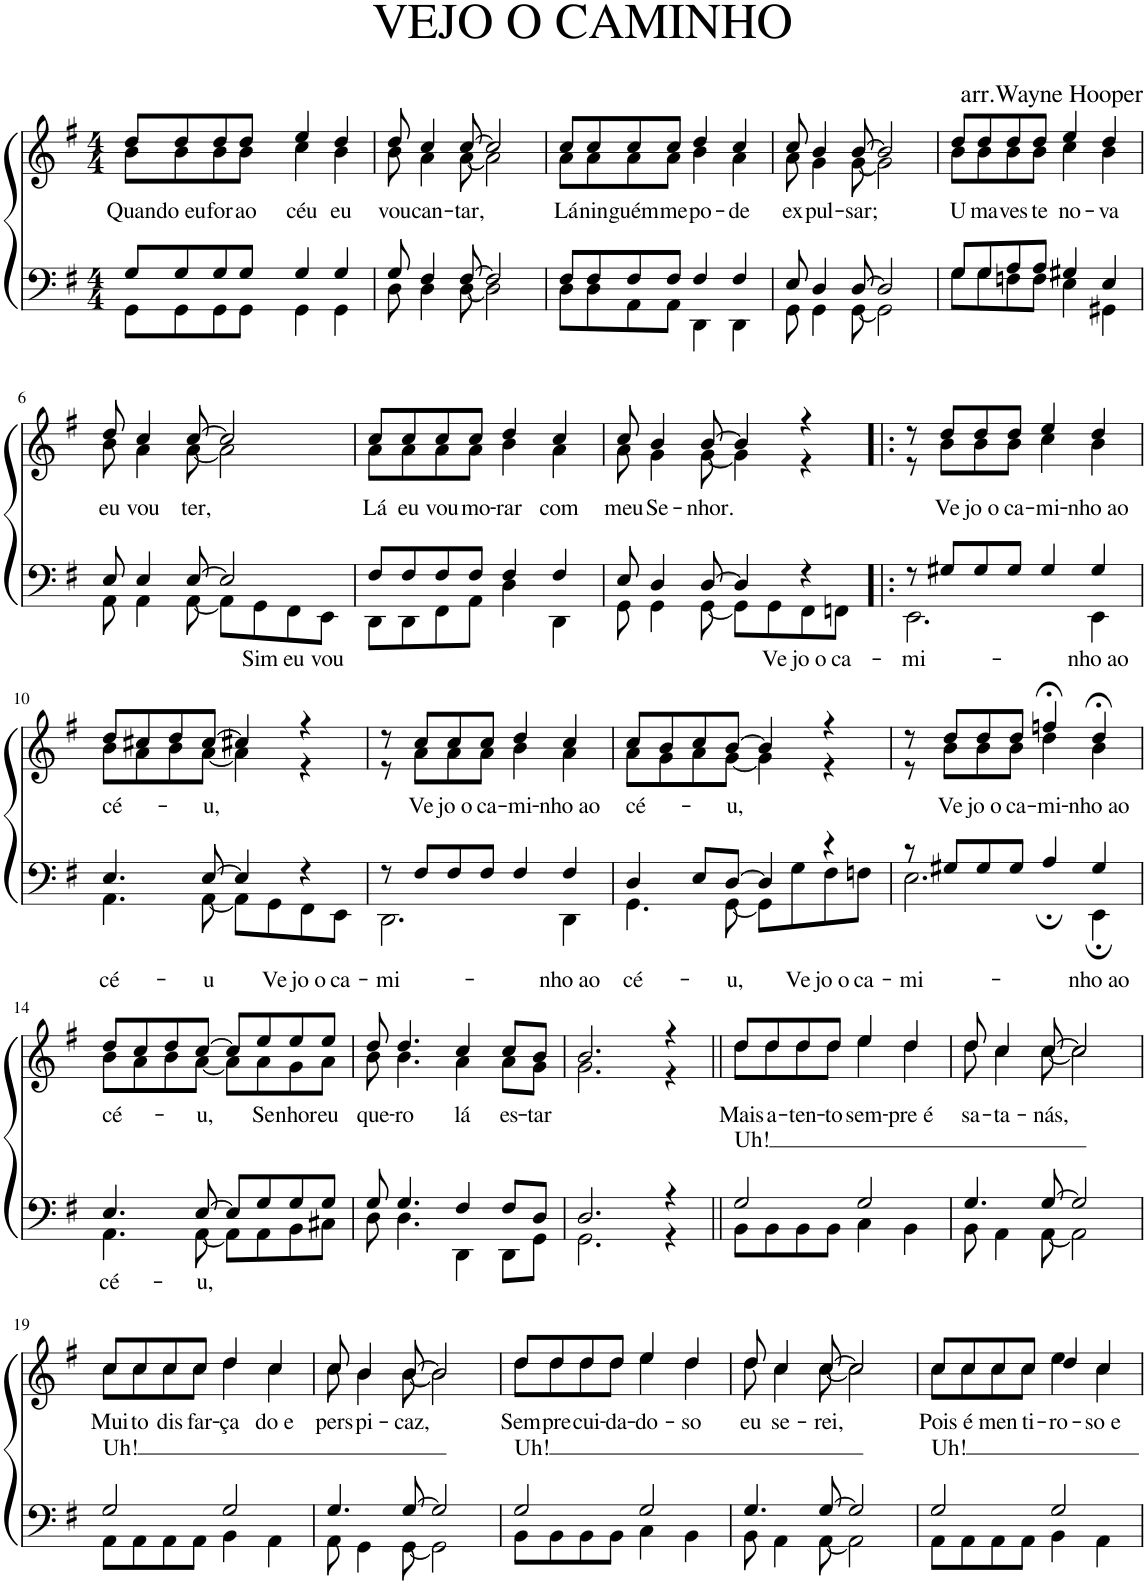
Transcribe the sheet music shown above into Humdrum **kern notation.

**kern	**text	**kern	**text	**text
*part1	*part1	*part1	*part1	*part1
*staff2	*staff2	*staff1	*staff1	*staff1
*I"Piano	*	*	*	*
*I'Pno	*	*	*	*
*clefF4	*	*clefG2	*	*
*k[f#]	*	*k[f#]	*	*
*M4/4	*	*M4/4	*	*
=1	=1	=1	=1	=1
*^	*	*	*	*
!	!	!	!	!LO:LY:b	!
*	*	*	*^	*	*
8G/L	8GG\L	.	8dd/L	8b\L	Quan-	.
!	!	!	!	!	!LO:LY:b	!
8G/	8GG\	.	8dd/	8b\	do eu	.
!	!	!	!	!	!LO:LY:b	!
8G/	8GG\	.	8dd/	8b\	for	.
!	!	!	!	!	!LO:LY:b	!
8G/J	8GG\J	.	8dd/J	8b\J	ao	.
!	!	!	!	!	!LO:LY:b	!
4G/	4GG\	.	4ee/	4cc\	céu	.
!	!	!	!	!	!LO:LY:b	!
4G/	4GG\	.	4dd/	4b\	eu	.
=2	=2	=2	=2	=2	=2	=2
!	!	!	!	!	!LO:LY:b	!
8G/	8D\	.	8dd/	8b\	vou	.
!	!	!	!	!	!LO:LY:b	!
4F#/	4D\	.	4cc/	4a\	can-	.
!	!	!	!	!	!LO:LY:b	!
[8F#/	[8D\	.	[8cc/	[8a\	tar,	.
2F#/]	2D\]	.	2cc/]	2a\]	.	.
=3	=3	=3	=3	=3	=3	=3
!	!	!	!	!	!LO:LY:b	!
8F#/L	8D\L	.	8cc/L	8a\L	Lá	.
!	!	!	!	!	!LO:LY:b	!
8F#/	8D\	.	8cc/	8a\	nin-	.
!	!	!	!	!	!LO:LY:b	!
8F#/	8AA\	.	8cc/	8a\	guém	.
!	!	!	!	!	!LO:LY:b	!
8F#/J	8AA\J	.	8cc/J	8a\J	me	.
!	!	!	!	!	!LO:LY:b	!
4F#/	4DD\	.	4dd/	4b\	po-	.
!	!	!	!	!	!LO:LY:b	!
4F#/	4DD\	.	4cc/	4a\	de	.
=4	=4	=4	=4	=4	=4	=4
!	!	!	!	!	!LO:LY:b	!
8E/	8GG\	.	8cc/	8a\	ex-	.
!	!	!	!	!	!LO:LY:b	!
4D/	4GG\	.	4b/	4g\	pul-	.
!	!	!	!	!	!LO:LY:b	!
[8D/	[8GG\	.	[8b/	[8g\	sar;	.
2D/]	2GG\]	.	2b/]	2g\]	.	.
=5	=5	=5	=5	=5	=5	=5
!	!	!	!	!	!LO:LY:b	!
8G/L	8G\L	.	8dd/L	8b\L	U-	.
!	!	!	!	!	!LO:LY:b	!
8G/	8G\	.	8dd/	8b\	ma	.
!	!	!	!	!	!LO:LY:b	!
8A/	8Fn\	.	8dd/	8b\	ves-	.
!	!	!	!	!	!LO:LY:b	!
8A/J	8F\J	.	8dd/J	8b\J	te	.
!	!	!	!	!	!LO:LY:b	!
4G#X/	4E\	.	4ee/	4cc\	no-	.
!	!	!	!	!	!LO:LY:b	!
4E/	4GG#X\	.	4dd/	4b\	va	.
!!LO:LB:g=z	!!
=6	=6	=6	=6	=6	=6	=6
!	!	!	!	!	!LO:LY:b	!
8E/	8AA\	.	8dd/	8b\	eu	.
!	!	!	!	!	!LO:LY:b	!
4E/	4AA\	.	4cc/	4a\	vou	.
!	!	!	!	!	!LO:LY:b	!
[8E/	[8AA\	.	[8cc/	[8a\	ter,	.
2E/]	8AA\L]	.	2cc/]	2a\]	.	.
!	!	!LO:LY:b	!	!	!	!
.	8GG\	Sim	.	.	.	.
!	!	!LO:LY:b	!	!	!	!
.	8FF#\	eu	.	.	.	.
!	!	!LO:LY:b	!	!	!	!
.	8EE\J	vou	.	.	.	.
=7	=7	=7	=7	=7	=7	=7
!	!	!	!	!	!LO:LY:b	!
8F#/L	8DD\L	.	8cc/L	8a\L	Lá	.
!	!	!	!	!	!LO:LY:b	!
8F#/	8DD\	.	8cc/	8a\	eu	.
!	!	!	!	!	!LO:LY:b	!
8F#/	8FF#\	.	8cc/	8a\	vou	.
!	!	!	!	!	!LO:LY:b	!
8F#/J	8AA\J	.	8cc/J	8a\J	mo-	.
!	!	!	!	!	!LO:LY:b	!
4F#/	4D\	.	4dd/	4b\	rar	.
!	!	!	!	!	!LO:LY:b	!
4F#/	4DD\	.	4cc/	4a\	com	.
=8	=8	=8	=8	=8	=8	=8
!	!	!	!	!	!LO:LY:b	!
8E/	8GG\	.	8cc/	8a\	meu	.
!	!	!	!	!	!LO:LY:b	!
4D/	4GG\	.	4b/	4g\	Se-	.
!	!	!	!	!	!LO:LY:b	!
[8D/	[8GG\	.	[8b/	[8g\	nhor.	.
4D/]	8GG\L]	.	4b/]	4g\]	.	.
!	!	!LO:LY:b	!	!	!	!
.	8GG\	Ve-	.	.	.	.
!	!	!LO:LY:b	!	!	!	!
4r	8FF#\	jo o	4r	4r	.	.
!	!	!LO:LY:b	!	!	!	!
.	8FFn\J	ca-	.	.	.	.
=9!|:	=9!|:	=9!|:	=9!|:	=9!|:	=9!|:	=9!|:
!	!	!LO:LY:b	!	!	!	!
8r	2.EE\	mi-	8r	8r	.	.
!	!	!	!	!	!LO:LY:b	!
8G#X/L	.	.	8dd/L	8b\L	Ve-	.
!	!	!	!	!	!LO:LY:b	!
8G#/	.	.	8dd/	8b\	jo o	.
!	!	!	!	!	!LO:LY:b	!
8G#/J	.	.	8dd/J	8b\J	ca-	.
!	!	!	!	!	!LO:LY:b	!
4G#/	.	.	4ee/	4cc\	mi-	.
!	!	!LO:LY:b	!	!	!LO:LY:b	!
4G#/	4EE\	nho ao	4dd/	4b\	nho ao	.
!!LO:LB:g=z	!!
=10	=10	=10	=10	=10	=10	=10
!	!	!LO:LY:b	!	!	!LO:LY:b	!
4.E/	4.AA\	cé-	8dd/L	8b\L	cé-	.
.	.	.	8cc#X/	8a\	.	.
.	.	.	8dd/	8b\	.	.
!	!	!LO:LY:b	!	!	!LO:LY:b	!
[8E/	[8AA\	u	[8cc#X/J	[8a\J	u,	.
4E/]	8AA\L]	.	4cc#X/]	4a\]	.	.
!	!	!LO:LY:b	!	!	!	!
.	8GG\	Ve-	.	.	.	.
!	!	!LO:LY:b	!	!	!	!
4r	8FF#\	jo o	4r	4r	.	.
!	!	!LO:LY:b	!	!	!	!
.	8EE\J	ca-	.	.	.	.
=11	=11	=11	=11	=11	=11	=11
!	!	!LO:LY:b	!	!	!	!
8r	2.DD\	mi-	8r	8r	.	.
!	!	!	!	!	!LO:LY:b	!
8F#/L	.	.	8cc/L	8a\L	Ve-	.
!	!	!	!	!	!LO:LY:b	!
8F#/	.	.	8cc/	8a\	jo o	.
!	!	!	!	!	!LO:LY:b	!
8F#/J	.	.	8cc/J	8a\J	ca-	.
!	!	!	!	!	!LO:LY:b	!
4F#/	.	.	4dd/	4b\	mi-	.
!	!	!LO:LY:b	!	!	!LO:LY:b	!
4F#/	4DD\	nho ao	4cc/	4a\	nho ao	.
=12	=12	=12	=12	=12	=12	=12
!	!	!LO:LY:b	!	!	!LO:LY:b	!
4D/	4.GG\	cé-	8cc/L	8a\L	cé-	.
.	.	.	8b/	8g\	.	.
8E/L	.	.	8cc/	8a\	.	.
!	!	!LO:LY:b	!	!	!LO:LY:b	!
[8D/J	[8GG\	u,	[8b/J	[8g\J	u,	.
4D/]	8GG\L]	.	4b/]	4g\]	.	.
!	!	!LO:LY:b	!	!	!	!
.	8G\	Ve-	.	.	.	.
!	!	!LO:LY:b	!	!	!	!
4r	8F#\	jo o	4r	4r	.	.
!	!	!LO:LY:b	!	!	!	!
.	8Fn\J	ca-	.	.	.	.
=13	=13	=13	=13	=13	=13	=13
!	!	!LO:LY:b	!	!	!	!
8r	2.E\	mi-	8r	8r	.	.
!	!	!	!	!	!LO:LY:b	!
8G#X/L	.	.	8dd/L	8b\L	Ve-	.
!	!	!	!	!	!LO:LY:b	!
8G#/	.	.	8dd/	8b\	jo o	.
!	!	!	!	!	!LO:LY:b	!
8G#/J	.	.	8dd/J	8b\J	ca-	.
!	!	!	!	!	!LO:LY:b	!
4A;/	.	.	4ffn;</	4dd\	mi-	.
!	!	!LO:LY:b	!	!	!LO:LY:b	!
4G#/	4EE;\	nho ao	4dd;</	4b\	nho ao	.
!!LO:LB:g=z	!!
=14	=14	=14	=14	=14	=14	=14
!	!	!LO:LY:b	!	!	!LO:LY:b	!
4.E/	4.AA\	cé-	8dd/L	8b\L	cé-	.
.	.	.	8cc/	8a\	.	.
.	.	.	8dd/	8b\	.	.
!	!	!LO:LY:b	!	!	!LO:LY:b	!
[8E/	[8AA\	u,	[8cc/J	[8a\J	u,	.
8E/L]	8AA\L]	.	8cc/L]	8a\L]	.	.
!	!	!	!	!	!LO:LY:b	!
8G/	8AA\	.	8ee/	8a\	Se-	.
!	!	!	!	!	!LO:LY:b	!
8G/	8BB\	.	8ee/	8g\	nhor	.
!	!	!	!	!	!LO:LY:b	!
8G/J	8C#X\J	.	8ee/J	8a\J	eu	.
=15	=15	=15	=15	=15	=15	=15
!	!	!	!	!	!LO:LY:b	!
8G/	8D\	.	8dd/	8b\	que-	.
!	!	!	!	!	!LO:LY:b	!
4.G/	4.D\	.	4.dd/	4.b\	ro	.
!	!	!	!	!	!LO:LY:b	!
4F#/	4DD\	.	4cc/	4a\	lá	.
!	!	!	!	!	!LO:LY:b	!
8F#/L	8DD\L	.	8cc/L	8a\L	es-	.
!	!	!	!	!	!LO:LY:b	!
8D/J	8GG\J	.	8b/J	8g\J	tar	.
=16	=16	=16	=16	=16	=16	=16
2.D/	2.GG\	.	2.b/	2.g\	.	.
4r	4r	.	4r	4r	.	.
=17||	=17||	=17||	=17||	=17||	=17||	=17||
!	!	!	!	!	!LO:LY:b	!
!	!	!	!	!	!	!LO:LY:b
2G/	8BB\L	.	8dd/L	8dd\L	.	Uh!
!	!	!	!	!	!LO:LY:b	!
.	8BB\	.	8dd/	8dd\	a-	.
!	!	!	!	!	!LO:LY:b	!
.	8BB\	.	8dd/	8dd\	ten-	.
!	!	!	!	!	!LO:LY:b	!
.	8BB\J	.	8dd/J	8dd\J	to	.
!	!	!	!	!	!LO:LY:b	!
2G/	4C\	.	4ee/	4ee\	sem-	.
!	!	!	!	!	!LO:LY:b	!
.	4BB\	.	4dd/	4dd\	pre é	.
=18	=18	=18	=18	=18	=18	=18
!	!	!	!	!	!LO:LY:b	!
4.G/	8BB\	.	8dd/	8dd\	sa-	.
!	!	!	!	!	!LO:LY:b	!
.	4AA\	.	4cc/	4cc\	ta-	.
!	!	!	!	!	!LO:LY:b	!
[8G/	[8AA\	.	[8cc/	[8cc\	nás,	.
2G/]	2AA\]	.	2cc/]	2cc\]	.	.
!!LO:LB:g=z	!!
=19	=19	=19	=19	=19	=19	=19
!	!	!	!	!	!LO:LY:b	!
!	!	!	!	!	!	!LO:LY:b
2G/	8AA\L	.	8cc/L	8cc\L	.	Uh!
!	!	!	!	!	!LO:LY:b	!
.	8AA\	.	8cc/	8cc\	to	.
!	!	!	!	!	!LO:LY:b	!
.	8AA\	.	8cc/	8cc\	dis-	.
!	!	!	!	!	!LO:LY:b	!
.	8AA\J	.	8cc/J	8cc\J	far-	.
!	!	!	!	!	!LO:LY:b	!
2G/	4BB\	.	4dd/	4dd\	ça	.
!	!	!	!	!	!LO:LY:b	!
.	4AA\	.	4cc/	4cc\	do e	.
=20	=20	=20	=20	=20	=20	=20
!	!	!	!	!	!LO:LY:b	!
4.G/	8AA\	.	8cc/	8cc\	pers-	.
!	!	!	!	!	!LO:LY:b	!
.	4GG\	.	4b/	4b\	pi-	.
!	!	!	!	!	!LO:LY:b	!
[8G/	[8GG\	.	[8b/	[8b\	caz,	.
2G/]	2GG\]	.	2b/]	2b\]	.	.
=21	=21	=21	=21	=21	=21	=21
!	!	!	!	!	!LO:LY:b	!
!	!	!	!	!	!	!LO:LY:b
2G/	8BB\L	.	8dd/L	8dd\L	.	Uh!
!	!	!	!	!	!LO:LY:b	!
.	8BB\	.	8dd/	8dd\	pre	.
!	!	!	!	!	!LO:LY:b	!
.	8BB\	.	8dd/	8dd\	cui-	.
!	!	!	!	!	!LO:LY:b	!
.	8BB\J	.	8dd/J	8dd\J	da-	.
!	!	!	!	!	!LO:LY:b	!
2G/	4C\	.	4ee/	4ee\	do-	.
!	!	!	!	!	!LO:LY:b	!
.	4BB\	.	4dd/	4dd\	so	.
=22	=22	=22	=22	=22	=22	=22
!	!	!	!	!	!LO:LY:b	!
4.G/	8BB\	.	8dd/	8dd\	eu	.
!	!	!	!	!	!LO:LY:b	!
.	4AA\	.	4cc/	4cc\	se-	.
!	!	!	!	!	!LO:LY:b	!
[8G/	[8AA\	.	[8cc/	[8cc\	rei,	.
2G/]	2AA\]	.	2cc/]	2cc\]	.	.
=23	=23	=23	=23	=23	=23	=23
!	!	!	!	!	!LO:LY:b	!LO:LY:b
2G/	8AA\L	.	8cc/L	8cc\L	Pois	Uh!
!	!	!	!	!	!LO:LY:b	!
.	8AA\	.	8cc/	8cc\	é	.
!	!	!	!	!	!LO:LY:b	!
.	8AA\	.	8cc/	8cc\	men-	.
!	!	!	!	!	!LO:LY:b	!
.	8AA\J	.	8cc/J	8cc\J	ti-	.
!	!	!	!	!	!LO:LY:b	!
2G/	4BB\	.	4dd/	4ee\	ro-	.
!	!	!	!	!	!LO:LY:b	!
.	4AA\	.	4cc/	4cc\	so e	.
*v	*v	*	*	*	*	*
*	*	*v	*v	*	*
=	=	=	=	=
*-	*-	*-	*-	*-
